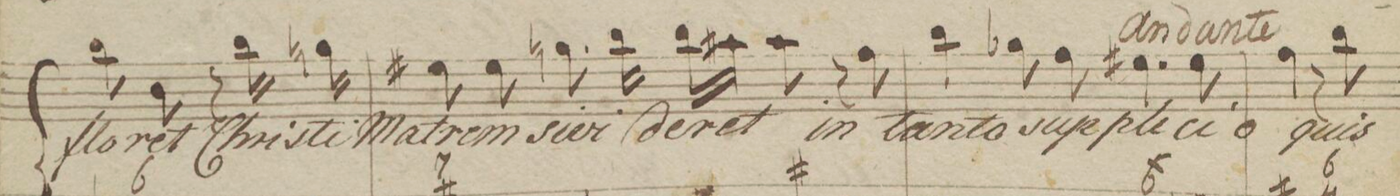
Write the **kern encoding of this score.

**kern	**text
*I"Bas.	*
*clefF4	*
*k[b-]	*
*met(c)	*
*M4/4	*
8d\	flo-
8D\	-ret
8r	.
16d\	Chri-
16Bn\	-sti
=5	=5
8G#X\	Ma-
8G#\	-trem
8.Bn\	si-
16d\	-vi-
16d\LL	-de-
16c#X\JJ	.
8c#\	-ret
8r	.
8A\	in
=6	=6
4d\	tan-
8B-X\	-to
8A\	sup-
4.G#X\	-pli-
8G#\	-ci-
=7	=7
4A\	-o
8r	.
8d\	quis
*-	*-
